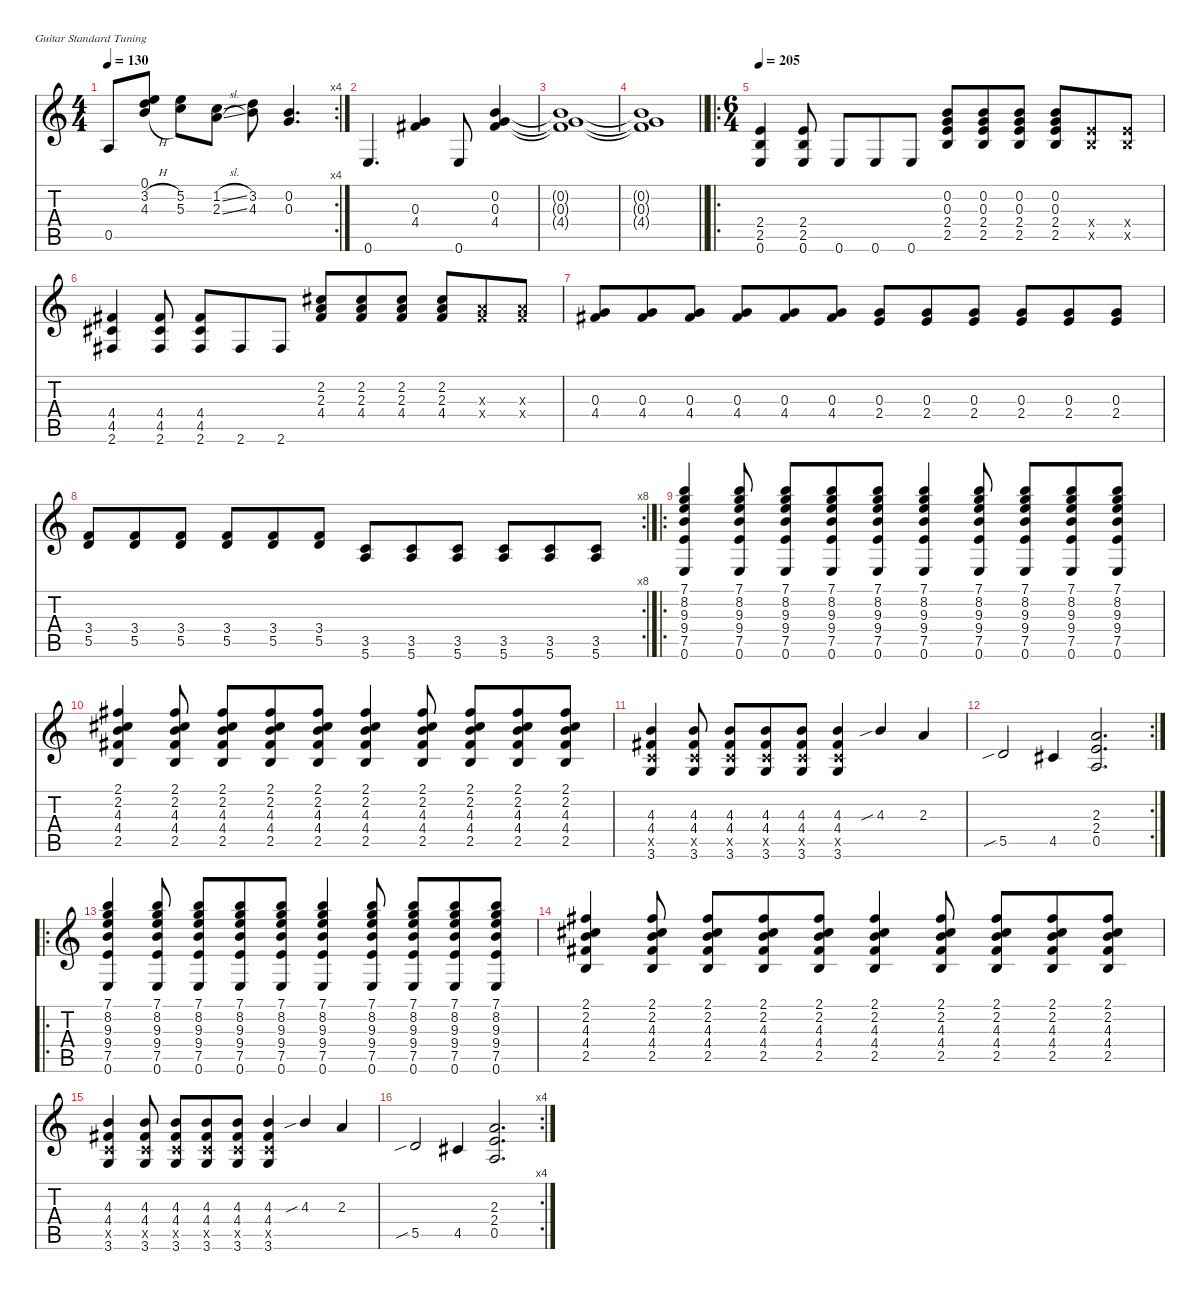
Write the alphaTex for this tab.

\defaultSystemsLayout 4
\hideDynamics
\bracketExtendMode nobrackets
\singleTrackTrackNamePolicy hidden
\multiTrackTrackNamePolicy hidden
\firstSystemTrackNameMode fullname
\firstSystemTrackNameOrientation horizontal
\otherSystemsTrackNameOrientation horizontal
\track ("Guitar 1" "dist.guit.") {instrument distortionguitar}
\staff {score tabs}
\tuning (E4 B3 G3 D3 A2 E2)
\rc 4
\ts (4 4)
\tempo 130
\clef g2
\ks c
0.5{t}.8{dy f beam Up} (0.1 3.2{h} 4.3{h}).8{beam Up} (5.2 5.3).8{beam Down} (1.2{sl} 2.3{sl}).8{beam Down} (3.2 4.3).8{beam Down} (0.2 0.3).4{d beam Up} |
0.6.4{d beam Up} (0.3 4.4{acc #}).4{beam Up} 0.6.8{beam Up} (0.2 0.3 4.4{acc #}).4{beam Up} |
(0.2{t} 0.3{t} 4.4{t acc #}).1{beam Up} |
\barLineRight lightlight
(0.2{t} 0.3{t} 4.4{t acc #}).1{beam Up} |
\ro
\ts (6 4)
\beaming (8 6 6)
\tempo 205
(2.4 2.5 0.6).4{instrument distortionguitar beam Up} (2.4 2.5 0.6).8{beam Up beam split} 0.6.8{beam Up} 0.6.8{beam Up} 0.6.8{beam Up} (0.2 0.3 2.4 2.5).8{beam Up} (0.2 0.3 2.4 2.5).8{beam Up} (0.2 0.3 2.4 2.5).8{beam Up beam split} (0.2 0.3 2.4 2.5).8{beam Up} (2.4{x} 2.5{x}).8{beam Up} (2.4{x} 2.5{x}).8{beam Up} |
(4.4{acc #} 4.5{acc #} 2.6{acc #}).4{beam Up} (4.4{acc #} 4.5{acc #} 2.6{acc #}).8{beam Up beam split} (4.4{acc #} 4.5{acc #} 2.6{acc #}).8{beam Up} 2.6{acc #}.8{beam Up} 2.6{acc #}.8{beam Up} (2.2{acc #} 2.3 4.4{acc #}).8{beam Up beam merge} (2.2{acc #} 2.3 4.4{acc #}).8{beam Up} (2.2{acc #} 2.3 4.4{acc #}).8{beam Up beam split} (2.2{acc #} 2.3 4.4{acc #}).8{beam Up} (2.3{x} 4.4{x acc #}).8{beam Up} (2.3{x} 4.4{x acc #}).8{beam Up} |
(0.3 4.4{acc #}).8{beam Up} (0.3 4.4{acc #}).8{beam Up} (0.3 4.4{acc #}).8{beam Up beam split} (0.3 4.4{acc #}).8{beam Up} (0.3 4.4{acc #}).8{beam Up} (0.3 4.4{acc #}).8{beam Up} (0.3 2.4).8{beam Up} (0.3 2.4).8{beam Up} (0.3 2.4).8{beam Up beam split} (0.3 2.4).8{beam Up} (0.3 2.4).8{beam Up} (0.3 2.4).8{beam Up} |
\rc 8
(3.4 5.5).8{beam Up} (3.4 5.5).8{beam Up} (3.4 5.5).8{beam Up beam split} (3.4 5.5).8{beam Up} (3.4 5.5).8{beam Up} (3.4 5.5).8{beam Up} (3.5 5.6).8{beam Up} (3.5 5.6).8{beam Up} (3.5 5.6).8{beam Up beam split} (3.5 5.6).8{beam Up} (3.5 5.6).8{beam Up} (3.5 5.6).8{beam Up} |
\ro
(7.1 8.2 9.3 9.4 7.5 0.6).4{beam Up} (7.1 8.2 9.3 9.4 7.5 0.6).8{beam Up beam split} (7.1 8.2 9.3 9.4 7.5 0.6).8{beam Up} (7.1 8.2 9.3 9.4 7.5 0.6).8{beam Up} (7.1 8.2 9.3 9.4 7.5 0.6).8{beam Up} (7.1 8.2 9.3 9.4 7.5 0.6).4{beam Up} (7.1 8.2 9.3 9.4 7.5 0.6).8{beam Up beam split} (7.1 8.2 9.3 9.4 7.5 0.6).8{beam Up} (7.1 8.2 9.3 9.4 7.5 0.6).8{beam Up} (7.1 8.2 9.3 9.4 7.5 0.6).8{beam Up} |
(2.1{acc #} 2.2{acc #} 4.3 4.4{acc #} 2.5).4{beam Up} (2.1{acc #} 2.2{acc #} 4.3 4.4{acc #} 2.5).8{beam Up beam split} (2.1{acc #} 2.2{acc #} 4.3 4.4{acc #} 2.5).8{beam Up} (2.1{acc #} 2.2{acc #} 4.3 4.4{acc #} 2.5).8{beam Up} (2.1{acc #} 2.2{acc #} 4.3 4.4{acc #} 2.5).8{beam Up} (2.1{acc #} 2.2{acc #} 4.3 4.4{acc #} 2.5).4{beam Up} (2.1{acc #} 2.2{acc #} 4.3 4.4{acc #} 2.5).8{beam Up beam split} (2.1{acc #} 2.2{acc #} 4.3 4.4{acc #} 2.5).8{beam Up} (2.1{acc #} 2.2{acc #} 4.3 4.4{acc #} 2.5).8{beam Up} (2.1{acc #} 2.2{acc #} 4.3 4.4{acc #} 2.5).8{beam Up} |
(4.3 4.4{acc #} 3.5{x} 3.6).4{beam Up} (4.3 4.4{acc #} 3.5{x} 3.6).8{beam Up beam split} (4.3 4.4{acc #} 3.5{x} 3.6).8{beam Up} (4.3 4.4{acc #} 3.5{x} 3.6).8{beam Up} (4.3 4.4{acc #} 3.5{x} 3.6).8{beam Up} (4.3 4.4{acc #} 3.5{x} 3.6).4{beam Up} 4.3{sib}.4{beam Up} 2.3.4{beam Up} |
\rc 2
5.5{sib}.2{beam Up} 4.5{acc #}.4{beam Up} (2.3 2.4 0.5).2{d beam Up} |
\ro
(7.1 8.2 9.3 9.4 7.5 0.6).4{beam Up} (7.1 8.2 9.3 9.4 7.5 0.6).8{beam Up beam split} (7.1 8.2 9.3 9.4 7.5 0.6).8{beam Up} (7.1 8.2 9.3 9.4 7.5 0.6).8{beam Up} (7.1 8.2 9.3 9.4 7.5 0.6).8{beam Up} (7.1 8.2 9.3 9.4 7.5 0.6).4{beam Up} (7.1 8.2 9.3 9.4 7.5 0.6).8{beam Up beam split} (7.1 8.2 9.3 9.4 7.5 0.6).8{beam Up} (7.1 8.2 9.3 9.4 7.5 0.6).8{beam Up} (7.1 8.2 9.3 9.4 7.5 0.6).8{beam Up} |
(2.1{acc #} 2.2{acc #} 4.3 4.4{acc #} 2.5).4{beam Up} (2.1{acc #} 2.2{acc #} 4.3 4.4{acc #} 2.5).8{beam Up beam split} (2.1{acc #} 2.2{acc #} 4.3 4.4{acc #} 2.5).8{beam Up} (2.1{acc #} 2.2{acc #} 4.3 4.4{acc #} 2.5).8{beam Up} (2.1{acc #} 2.2{acc #} 4.3 4.4{acc #} 2.5).8{beam Up} (2.1{acc #} 2.2{acc #} 4.3 4.4{acc #} 2.5).4{beam Up} (2.1{acc #} 2.2{acc #} 4.3 4.4{acc #} 2.5).8{beam Up beam split} (2.1{acc #} 2.2{acc #} 4.3 4.4{acc #} 2.5).8{beam Up} (2.1{acc #} 2.2{acc #} 4.3 4.4{acc #} 2.5).8{beam Up} (2.1{acc #} 2.2{acc #} 4.3 4.4{acc #} 2.5).8{beam Up} |
(4.3 4.4{acc #} 3.5{x} 3.6).4{beam Up} (4.3 4.4{acc #} 3.5{x} 3.6).8{beam Up beam split} (4.3 4.4{acc #} 3.5{x} 3.6).8{beam Up} (4.3 4.4{acc #} 3.5{x} 3.6).8{beam Up} (4.3 4.4{acc #} 3.5{x} 3.6).8{beam Up} (4.3 4.4{acc #} 3.5{x} 3.6).4{beam Up} 4.3{sib}.4{beam Up} 2.3.4{beam Up} |
\rc 4
5.5{sib}.2{beam Up} 4.5{acc #}.4{beam Up} (2.3 2.4 0.5).2{d beam Up}
